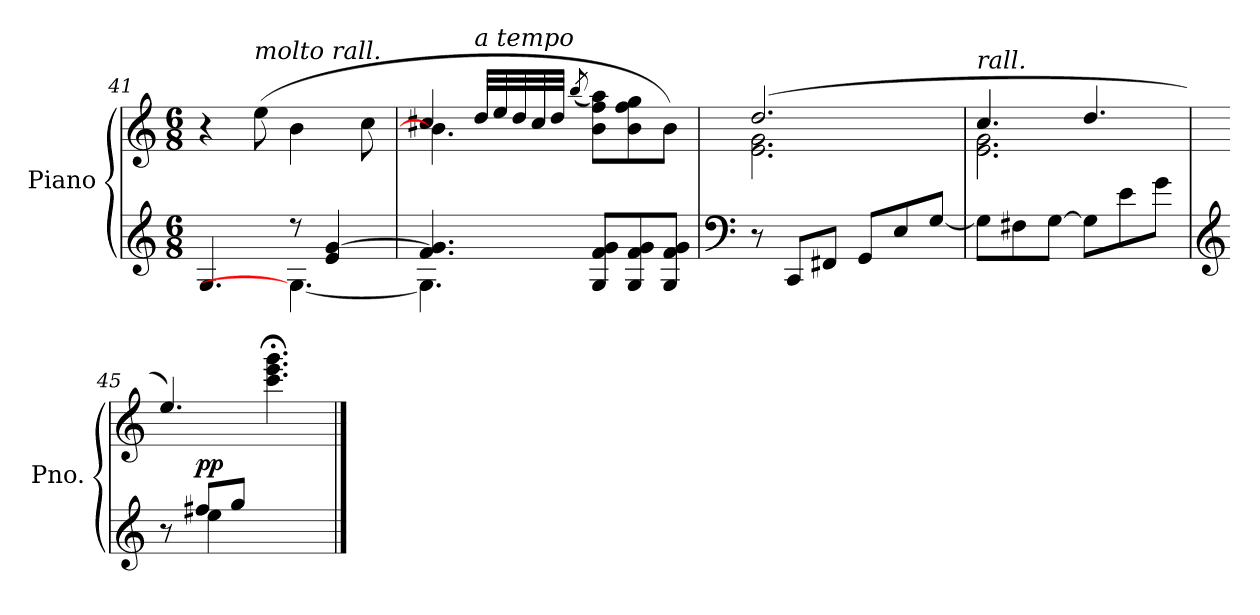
**kern	**kern	**dynam
*part1	*part1	*part1
*staff2	*staff1	*staff1/2
*I"Piano	*	*
*I'Pno.	*	*
!!LO:LB:g=z
*clefG2	*clefG2	*
*k[]	*k[]	*
*M6/8	*M6/8	*
=41	=41	=41
*^	*^	*
4.G/	[4.Gyy	4r	4rffyy	.
!	!	!LO:TX:a:i:t=molto rall.	!	!
.	.	(8ee\	8rffyy	.
*	*	*MM75	*	*
8r	4.G\_	4b\	[4.b\yy	.
4e/ [4g/	.	.	.	.
*	*	*MM66	*	*
.	.	8cc\	.	.
=42	=42	=42	=42	=42
*	*	*MM60	*	*
4.f/ 4.g/]	4.G\]	4cc#X/	4.b\]	.
*	*	*Xtuplet	*	*
*	*	*MM84	*	*
!	!	!LO:TX:a:i:t=a tempo	!	!
.	.	40dd/LLL	.	.
.	.	40ee/	.	.
.	.	40dd/	.	.
.	.	40cc#/	.	.
.	.	40dd/JJJ	.	.
*	*	*MM90	*	*
.	.	(8qbb/	.	.
8G/ 8f/ 8g/L	4ryy	8b\ 8ff\ 8aa\L)	4ryy	.
8G/ 8f/ 8g/	.	8b\ 8ff\ 8gg\	.	.
8G/ 8f/ 8g/J	8ryy	8b\J)	8ryy	.
*v	*v	*	*	*
=43	=43	=43	=43
*clefF4	*	*	*
8r	(2.dd/	2.e\ 2.g\	.
8CC/L	.	.	.
8FF#X/J	.	.	.
8GG/L	.	.	.
8E/	.	.	.
[8G/J	.	.	.
=44	=44	=44	=44
*	*MM84	*	*
!	!LO:TX:a:i:t=rall.	!	!
8G\L]	4.cc/	2.e\ 2.g\	.
8F#X\	.	.	.
[8G\J	.	.	.
*	*MM78	*	*
8G\L]	4.dd/	.	.
8e\	.	.	.
8g\J	.	.	.
*	*v	*v	*
=45	=45	=45
*clefG2	*	*
*	*MM66	*
*^	*	*
8r	8rffyy	4.ee/)	.
!	!	!	!LO:DY:a=2
8ff#X/L	4ee\	.	pp
8gg/J	.	.	.
4.ryy	4.rffyy	(4.ccc\;< 4.eee\;< 4.ggg\;<	.
*v	*v	*	*
==	==	==
*-	*-	*-
